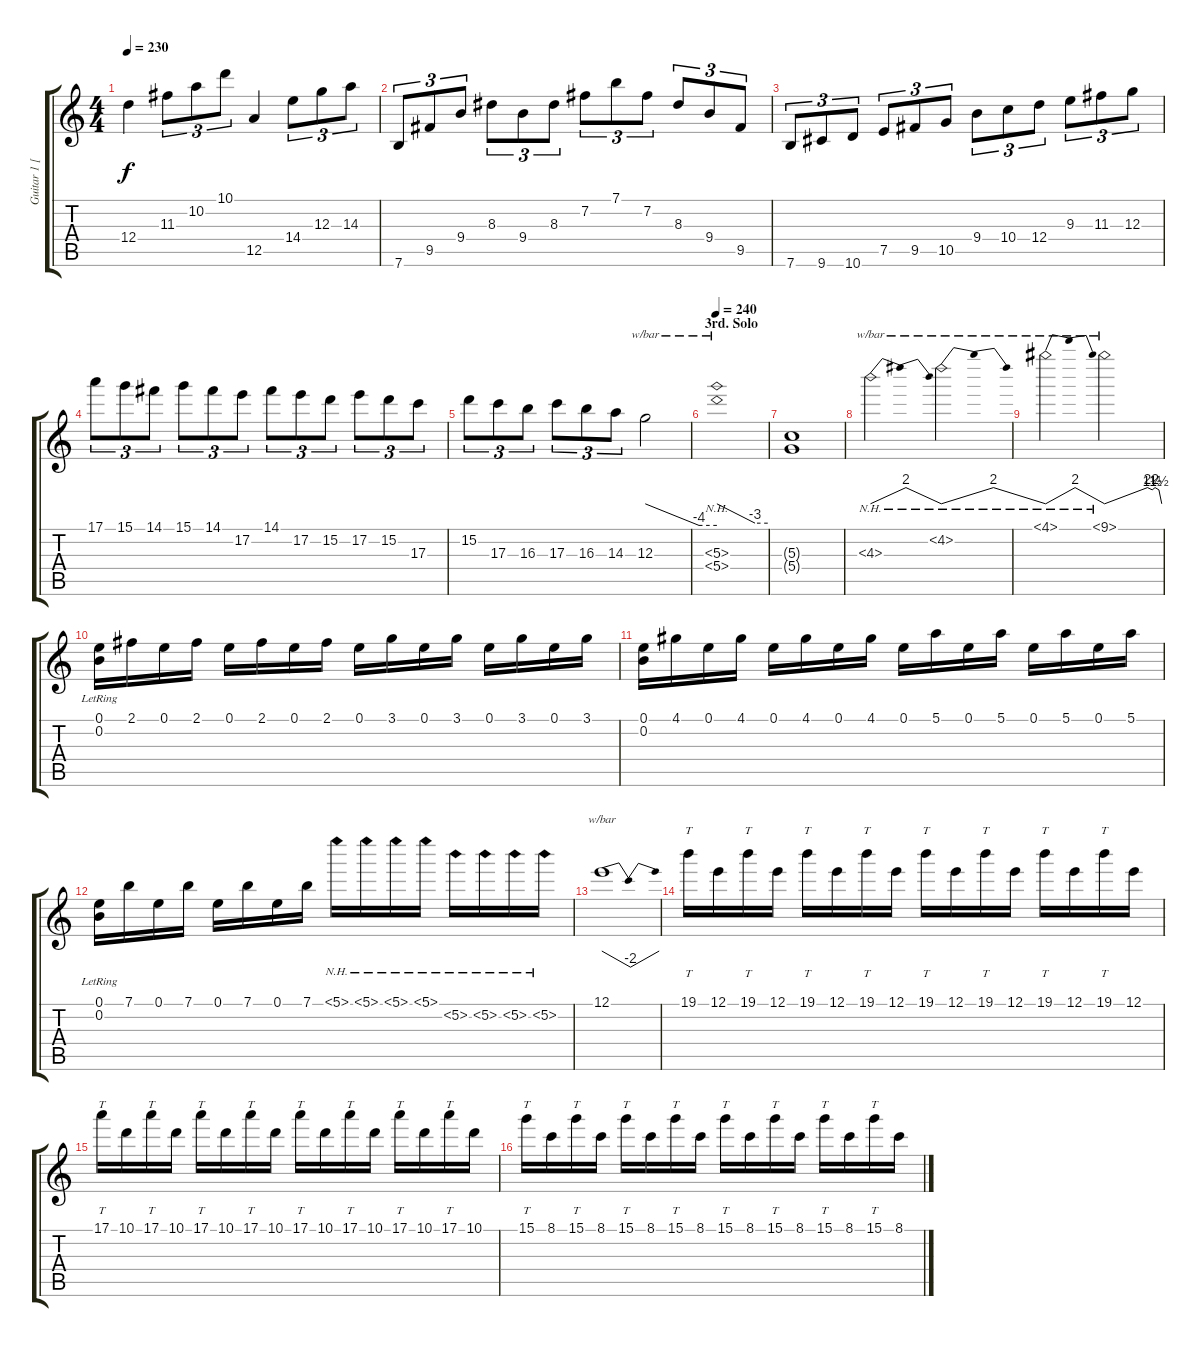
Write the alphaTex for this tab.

\track ("Guitar 1 [Josh Christian]" "Guitar 1 [") {instrument overdrivenguitar}
\staff {score tabs}
\tuning (E4 B3 G3 D3 A2 E2) {hide}
\ts (4 4)
\tempo 230
\clef g2
\ks c
12.4.4{dy f} 11.3.8{tu (3 2)} 10.2.8{tu (3 2)} 10.1.8{tu (3 2)} 12.5.4 14.4.8{tu (3 2)} 12.3.8{tu (3 2)} 14.3.8{tu (3 2)} |
7.6.8{tu (3 2)} 9.5.8{tu (3 2)} 9.4.8{tu (3 2)} 8.3.8{tu (3 2)} 9.4.8{tu (3 2)} 8.3.8{tu (3 2)} 7.2.8{tu (3 2)} 7.1.8{tu (3 2)} 7.2.8{tu (3 2)} 8.3.8{tu (3 2)} 9.4.8{tu (3 2)} 9.5.8{tu (3 2)} |
7.6.8{tu (3 2)} 9.6.8{tu (3 2)} 10.6.8{tu (3 2)} 7.5.8{tu (3 2)} 9.5.8{tu (3 2)} 10.5.8{tu (3 2)} 9.4.8{tu (3 2)} 10.4.8{tu (3 2)} 12.4.8{tu (3 2)} 9.3.8{tu (3 2)} 11.3.8{tu (3 2)} 12.3.8{tu (3 2)} |
17.1.8{tu (3 2)} 15.1.8{tu (3 2)} 14.1.8{tu (3 2)} 15.1.8{tu (3 2)} 14.1.8{tu (3 2)} 17.2.8{tu (3 2)} 14.1.8{tu (3 2)} 17.2.8{tu (3 2)} 15.2.8{tu (3 2)} 17.2.8{tu (3 2)} 15.2.8{tu (3 2)} 17.3.8{tu (3 2)} |
15.2.8{tu (3 2)} 17.3.8{tu (3 2)} 16.3.8{tu (3 2)} 17.3.8{tu (3 2)} 16.3.8{tu (3 2)} 14.3.8{tu (3 2)} 12.3.2{tbe (custom default 0 0 45 -16 60 -16)} |
\section ("" "3rd. Solo")
\tempo 240
(5.3{nh} 5.4{nh}).1{tbe (custom default 0 0 45 -12 60 -12)} |
(5.3{t} 5.4{t}).1 |
4.3{nh}.2{tbe (dip default 0 0 44 8 60 0)} 4.2{nh}.2{tbe (dip default 0 0 45 8 60 0)} |
4.1{nh}.2{tbe (dip default 0 0 46 8 60 0)} 9.1{nh}.2{tbe (custom default 0 0 45 8 50 6 53 8 57 6 60 0)} |
(0.1 0.2{lr}).16 2.1.16 0.1.16 2.1.16 0.1.16 2.1.16 0.1.16 2.1.16 0.1.16 3.1.16 0.1.16 3.1.16 0.1.16 3.1.16 0.1.16 3.1.16 |
(0.1 0.2).16 4.1.16 0.1.16 4.1.16 0.1.16 4.1.16 0.1.16 4.1.16 0.1.16 5.1.16 0.1.16 5.1.16 0.1.16 5.1.16 0.1.16 5.1.16 |
(0.1 0.2{lr}).16 7.1.16 0.1.16 7.1.16 0.1.16 7.1.16 0.1.16 7.1.16 5.1{nh}.16 5.1{nh}.16 5.1{nh}.16 5.1{nh}.16 5.2{nh}.16 5.2{nh}.16 5.2{nh}.16 5.2{nh}.16 |
12.1.1{tbe (dip default 0 0 30 -8 60 0)} |
19.1.16{tt} 12.1.16 19.1.16{tt} 12.1.16 19.1.16{tt} 12.1.16 19.1.16{tt} 12.1.16 19.1.16{tt} 12.1.16 19.1.16{tt} 12.1.16 19.1.16{tt} 12.1.16 19.1.16{tt} 12.1.16 |
17.1.16{tt} 10.1.16 17.1.16{tt} 10.1.16 17.1.16{tt} 10.1.16 17.1.16{tt} 10.1.16 17.1.16{tt} 10.1.16 17.1.16{tt} 10.1.16 17.1.16{tt} 10.1.16 17.1.16{tt} 10.1.16 |
15.1.16{tt} 8.1.16 15.1.16{tt} 8.1.16 15.1.16{tt} 8.1.16 15.1.16{tt} 8.1.16 15.1.16{tt} 8.1.16 15.1.16{tt} 8.1.16 15.1.16{tt} 8.1.16 15.1.16{tt} 8.1.16
